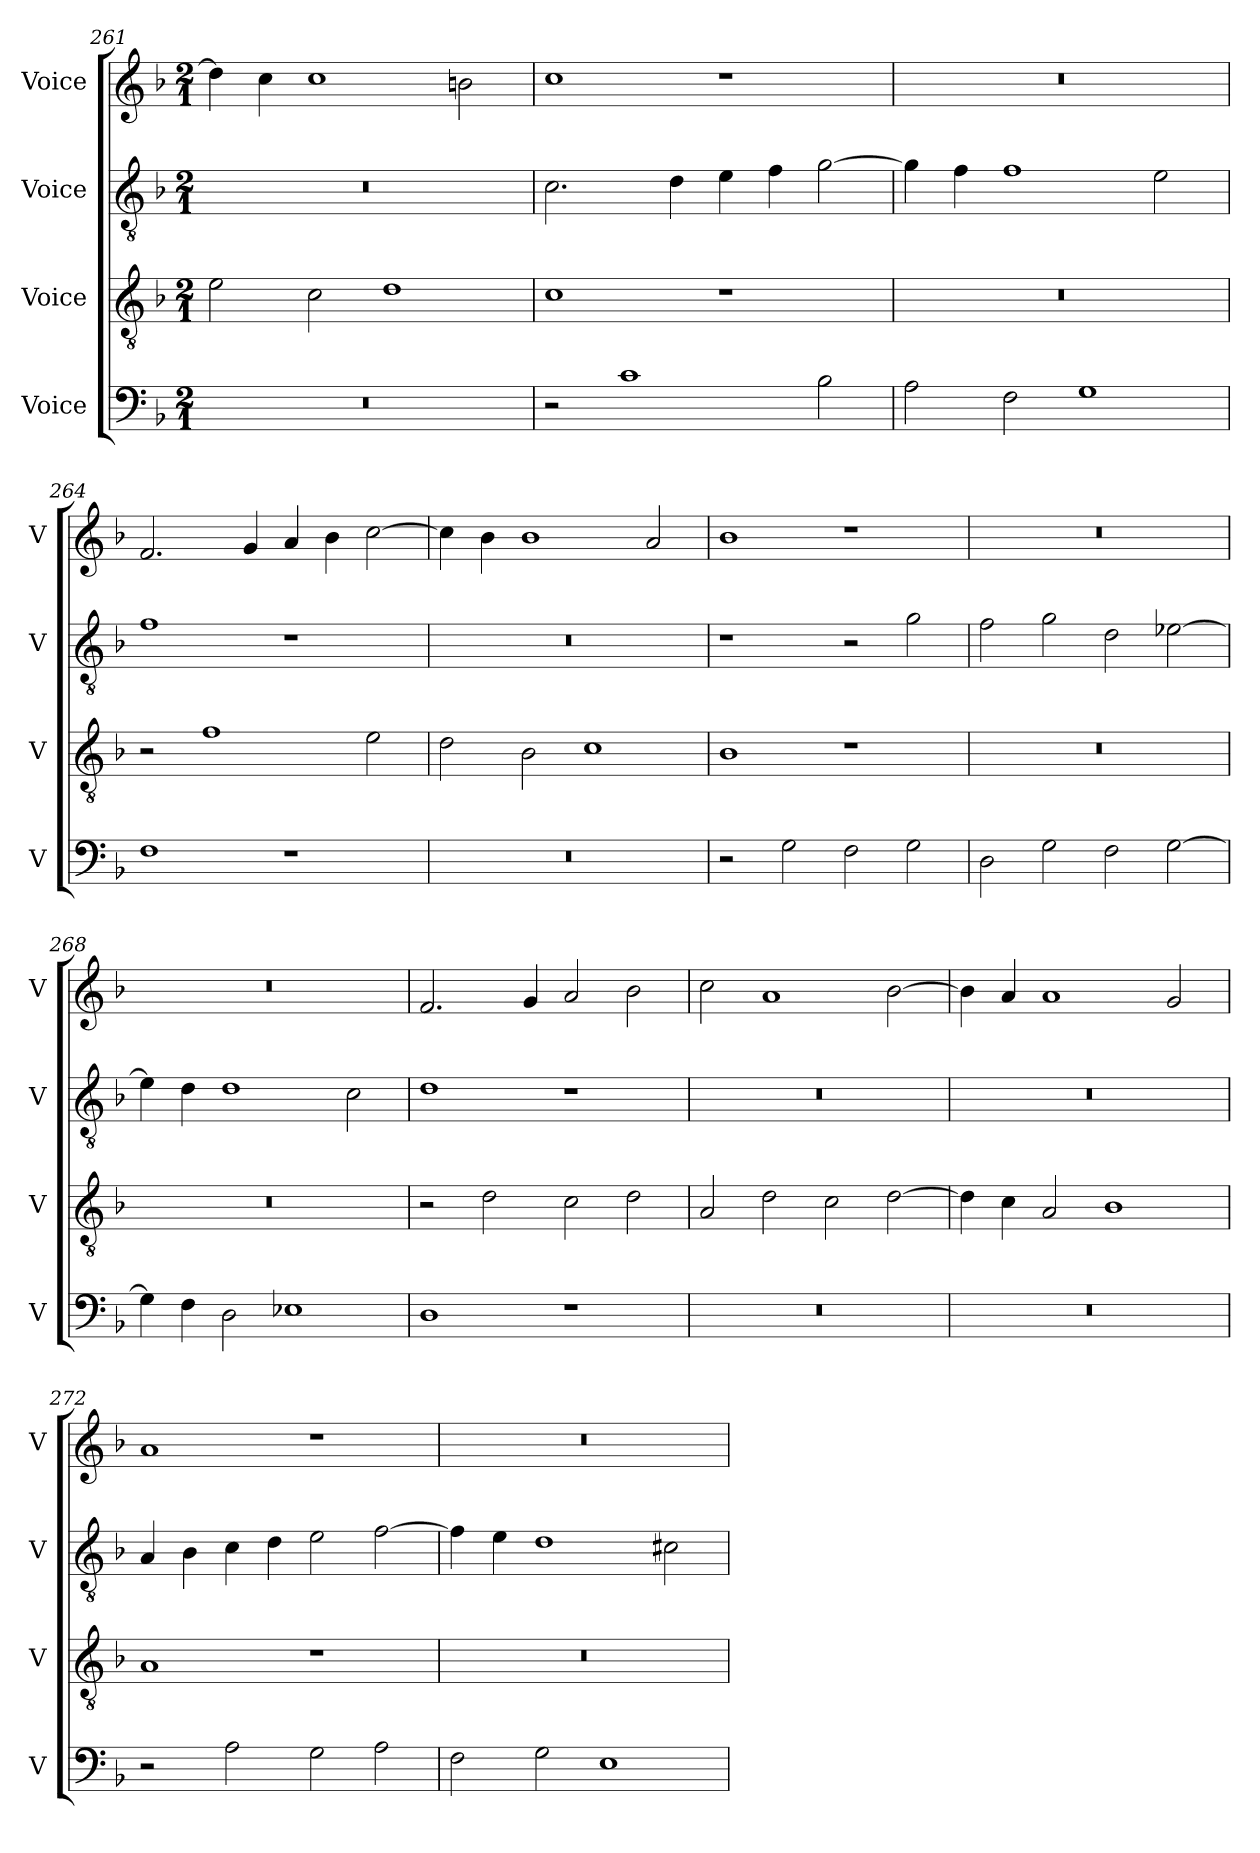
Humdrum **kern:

**kern	**kern	**kern	**kern
*part4	*part3	*part2	*part1
*staff4	*staff3	*staff2	*staff1
*I"Voice	*I"Voice	*I"Voice	*I"Voice
*I'V	*I'V	*I'V	*I'V
*clefF4	*clefGv2	*clefGv2	*clefG2
*k[b-]	*k[b-]	*k[b-]	*k[b-]
*M2/1	*M2/1	*M2/1	*M2/1
=261	=261	=261	=261
0r	2e\	0r	4dd\]
.	.	.	4cc\
.	2c\	.	1cc
.	1d	.	.
.	.	.	2bn\
=262	=262	=262	=262
2r	1c	2.c\	1cc
1c	.	.	.
.	.	4d\	.
.	1r	4e\	1r
.	.	4f\	.
2B-\	.	[2g\	.
=263	=263	=263	=263
2A\	0r	4g\]	0r
.	.	4f\	.
2F\	.	1f	.
1G	.	.	.
.	.	2e\	.
=264	=264	=264	=264
1F	2r	1f	2.f/
.	1f	.	.
.	.	.	4g/
1r	.	1r	4a/
.	.	.	4b-\
.	2e\	.	[2cc\
!!LO:LB:g=z
=265	=265	=265	=265
0r	2d\	0r	4cc\]
.	.	.	4b-\
.	2B-\	.	1b-
.	1c	.	.
.	.	.	2a/
=266	=266	=266	=266
2r	1B-	1r	1b-
2G\	.	.	.
2F\	1r	2r	1r
2G\	.	2g\	.
=267	=267	=267	=267
2D\	0r	2f\	0r
2G\	.	2g\	.
2F\	.	2d\	.
[2G\	.	[2e-X\	.
=268	=268	=268	=268
4G\]	0r	4e-\]	0r
4F\	.	4d\	.
2D\	.	1d	.
1E-X	.	.	.
.	.	2c\	.
=269	=269	=269	=269
1D	2r	1d	2.f/
.	2d\	.	.
.	.	.	4g/
1r	2c\	1r	2a/
.	2d\	.	2b-\
=270	=270	=270	=270
0r	2A/	0r	2cc\
.	2d\	.	1a
.	2c\	.	.
.	[2d\	.	[2b-\
=271	=271	=271	=271
0r	4d\]	0r	4b-\]
.	4c\	.	4a/
.	2A/	.	1a
.	1B-	.	.
.	.	.	2g/
!!LO:LB:g=z
=272	=272	=272	=272
2r	1A	4A/	1a
.	.	4B-\	.
2A\	.	4c\	.
.	.	4d\	.
2G\	1r	2e\	1r
2A\	.	[2f\	.
=273	=273	=273	=273
2F\	0r	4f\]	0r
.	.	4e\	.
2G\	.	1d	.
1E	.	.	.
.	.	2c#X\	.
=	=	=	=
*-	*-	*-	*-
